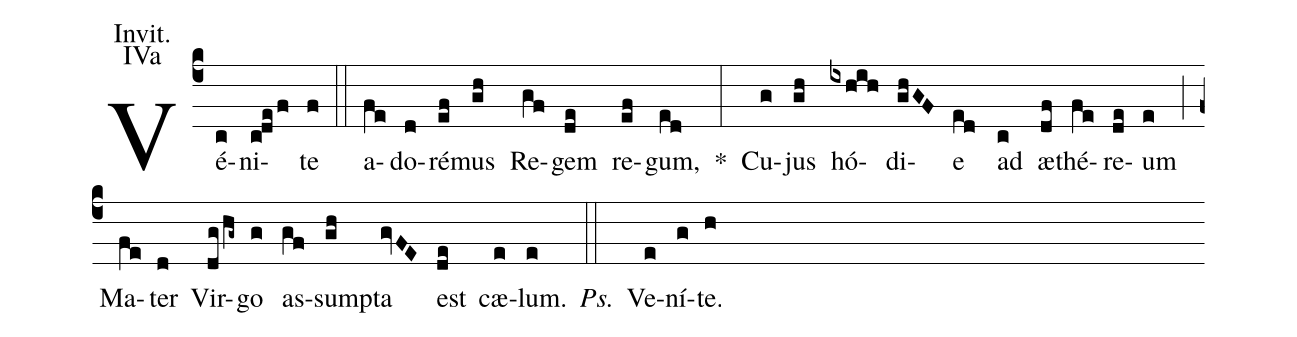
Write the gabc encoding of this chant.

annotation: Invit.;
annotation: IVa;
%%
(c4)Vé(c)ni(cdef)te(f) (::) a(fe)do(d)ré(ef)mus(gh) Re(gf)gem(de) re(ef)gum,(ed)   *(:) Cu(g)jus(gh) hó(ixhih)di(ghGF)e(ed) ad(c) æ(df)thé(fe)re(de)um(e) (;) Ma(fe)ter(d) Vir(dg/hg~)go(g) as(gf)sum(gh)pta(gvFE) est(de) cæ(e)lum.(e) <i>Ps.</i>(::) Ve(e)ní(g)te.(h)
